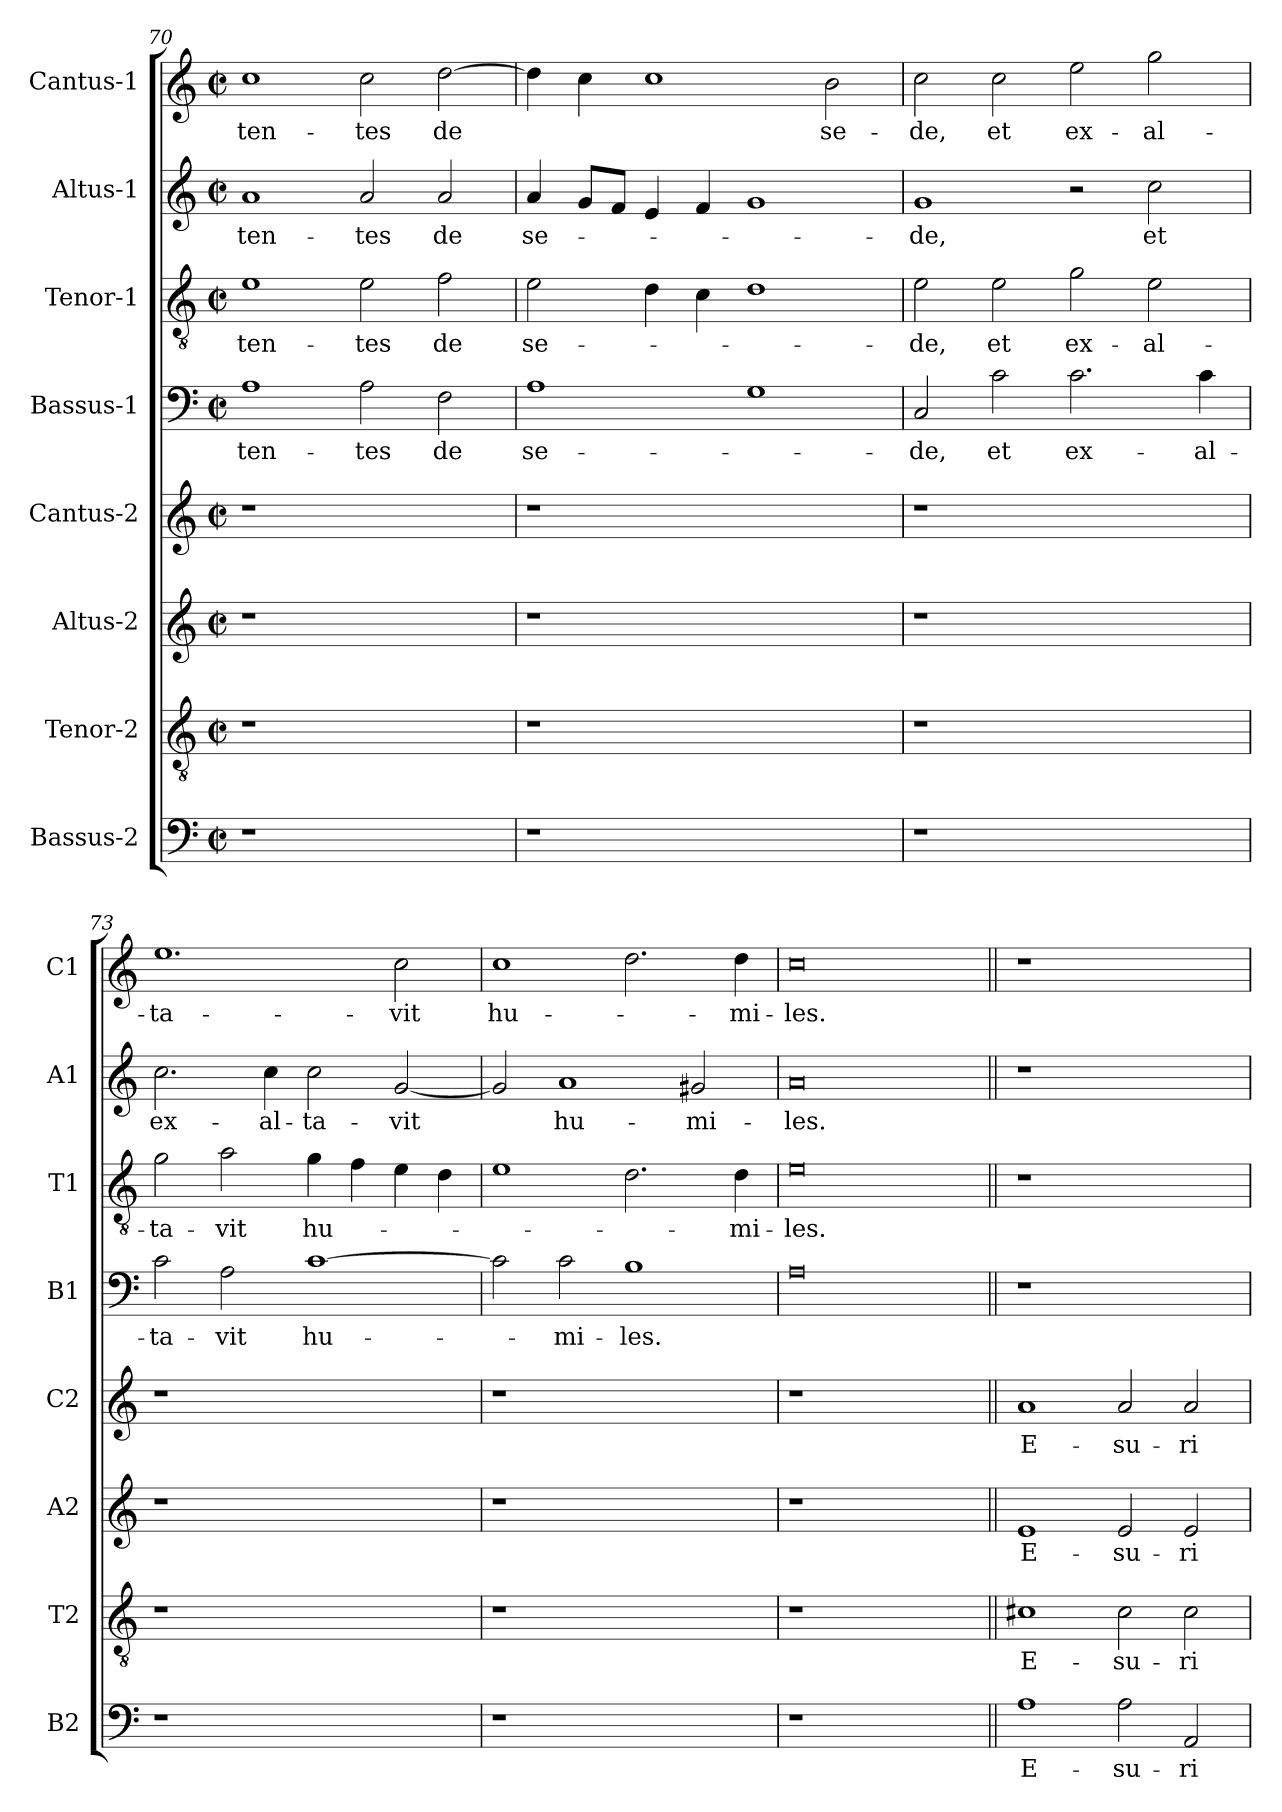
**kern	**text	**kern	**text	**kern	**text	**kern	**text	**kern	**text	**kern	**text	**kern	**text	**kern	**text
*part8	*part8	*part7	*part7	*part6	*part6	*part5	*part5	*part4	*part4	*part3	*part3	*part2	*part2	*part1	*part1
*staff8	*staff8	*staff7	*staff7	*staff6	*staff6	*staff5	*staff5	*staff4	*staff4	*staff3	*staff3	*staff2	*staff2	*staff1	*staff1
*I"Bassus-2	*	*I"Tenor-2	*	*I"Altus-2	*	*I"Cantus-2	*	*I"Bassus-1	*	*I"Tenor-1	*	*I"Altus-1	*	*I"Cantus-1	*
*I'B2	*	*I'T2	*	*I'A2	*	*I'C2	*	*I'B1	*	*I'T1	*	*I'A1	*	*I'C1	*
*clefF4	*	*clefGv2	*	*clefG2	*	*clefG2	*	*clefF4	*	*clefGv2	*	*clefG2	*	*clefG2	*
*k[]	*	*k[]	*	*k[]	*	*k[]	*	*k[]	*	*k[]	*	*k[]	*	*k[]	*
*C:	*	*C:	*	*C:	*	*C:	*	*C:	*	*C:	*	*C:	*	*C:	*
*M2/2	*	*M2/2	*	*M2/2	*	*M2/2	*	*M2/2	*	*M2/2	*	*M2/2	*	*M2/2	*
*met(c|)	*	*met(c|)	*	*met(c|)	*	*met(c|)	*	*met(c|)	*	*met(c|)	*	*met(c|)	*	*met(c|)	*
=70	=70	=70	=70	=70	=70	=70	=70	=70	=70	=70	=70	=70	=70	=70	=70
!	!	!	!	!	!	!	!	!	!LO:LY:b	!	!	!	!	!	!
!	!	!	!	!	!	!	!	!	!	!	!LO:LY:b	!	!	!	!
!	!	!	!	!	!	!	!	!	!	!	!	!	!LO:LY:b	!	!
!	!	!	!	!	!	!	!	!	!	!	!	!	!	!	!LO:LY:b
1r	.	1r	.	1r	.	1r	.	1A	-ten-	1e	-ten-	1a	-ten-	1cc	-ten-
!	!	!	!	!	!	!	!	!	!LO:LY:b	!	!	!	!	!	!
!	!	!	!	!	!	!	!	!	!	!	!LO:LY:b	!	!	!	!
!	!	!	!	!	!	!	!	!	!	!	!	!	!LO:LY:b	!	!
!	!	!	!	!	!	!	!	!	!	!	!	!	!	!	!LO:LY:b
1ryy	.	1ryy	.	1ryy	.	1ryy	.	2A\	-tes	2e\	-tes	2a/	-tes	2cc\	-tes
!	!	!	!	!	!	!	!	!	!LO:LY:b	!	!	!	!	!	!
!	!	!	!	!	!	!	!	!	!	!	!LO:LY:b	!	!	!	!
!	!	!	!	!	!	!	!	!	!	!	!	!	!LO:LY:b	!	!
!	!	!	!	!	!	!	!	!	!	!	!	!	!	!	!LO:LY:b
.	.	.	.	.	.	.	.	2F\	de	2f\	de	2a/	de	[2dd\	de
=71	=71	=71	=71	=71	=71	=71	=71	=71	=71	=71	=71	=71	=71	=71	=71
!	!	!	!	!	!	!	!	!	!LO:LY:b	!	!	!	!	!	!
!	!	!	!	!	!	!	!	!	!	!	!LO:LY:b	!	!	!	!
!	!	!	!	!	!	!	!	!	!	!	!	!	!LO:LY:b	!	!
1r	.	1r	.	1r	.	1r	.	1A	se-	2e\	se-	4a/	se-	4dd\]	.
.	.	.	.	.	.	.	.	.	.	.	.	8g/L	.	4cc\	.
.	.	.	.	.	.	.	.	.	.	.	.	8f/J	.	.	.
.	.	.	.	.	.	.	.	.	.	4d\	.	4e/	.	1cc	.
.	.	.	.	.	.	.	.	.	.	4c\	.	4f/	.	.	.
1ryy	.	1ryy	.	1ryy	.	1ryy	.	1G	.	1d	.	1g	.	.	.
!	!	!	!	!	!	!	!	!	!	!	!	!	!	!	!LO:LY:b
.	.	.	.	.	.	.	.	.	.	.	.	.	.	2b\	se-
=72	=72	=72	=72	=72	=72	=72	=72	=72	=72	=72	=72	=72	=72	=72	=72
!	!	!	!	!	!	!	!	!	!LO:LY:b	!	!	!	!	!	!
!	!	!	!	!	!	!	!	!	!	!	!LO:LY:b	!	!	!	!
!	!	!	!	!	!	!	!	!	!	!	!	!	!LO:LY:b	!	!
!	!	!	!	!	!	!	!	!	!	!	!	!	!	!	!LO:LY:b
1r	.	1r	.	1r	.	1r	.	2C/	-de,	2e\	-de,	1g	-de,	2cc\	-de,
!	!	!	!	!	!	!	!	!	!LO:LY:b	!	!	!	!	!	!
!	!	!	!	!	!	!	!	!	!	!	!LO:LY:b	!	!	!	!
!	!	!	!	!	!	!	!	!	!	!	!	!	!	!	!LO:LY:b
.	.	.	.	.	.	.	.	2c\	et	2e\	et	.	.	2cc\	et
!	!	!	!	!	!	!	!	!	!LO:LY:b	!	!	!	!	!	!
!	!	!	!	!	!	!	!	!	!	!	!LO:LY:b	!	!	!	!
!	!	!	!	!	!	!	!	!	!	!	!	!	!	!	!LO:LY:b
1ryy	.	1ryy	.	1ryy	.	1ryy	.	2.c\	ex-	2g\	ex-	2r	.	2ee\	ex-
!	!	!	!	!	!	!	!	!	!	!	!LO:LY:b	!	!	!	!
!	!	!	!	!	!	!	!	!	!	!	!	!	!LO:LY:b	!	!
!	!	!	!	!	!	!	!	!	!	!	!	!	!	!	!LO:LY:b
.	.	.	.	.	.	.	.	.	.	2e\	-al-	2cc\	et	2gg\	-al-
!	!	!	!	!	!	!	!	!	!LO:LY:b	!	!	!	!	!	!
.	.	.	.	.	.	.	.	4c\	-al-	.	.	.	.	.	.
=73	=73	=73	=73	=73	=73	=73	=73	=73	=73	=73	=73	=73	=73	=73	=73
!	!	!	!	!	!	!	!	!	!LO:LY:b	!	!	!	!	!	!
!	!	!	!	!	!	!	!	!	!	!	!LO:LY:b	!	!	!	!
!	!	!	!	!	!	!	!	!	!	!	!	!	!LO:LY:b	!	!
!	!	!	!	!	!	!	!	!	!	!	!	!	!	!	!LO:LY:b
1r	.	1r	.	1r	.	1r	.	2c\	-ta-	2g\	-ta-	2.cc\	ex-	1.ee	-ta-
!	!	!	!	!	!	!	!	!	!LO:LY:b	!	!	!	!	!	!
!	!	!	!	!	!	!	!	!	!	!	!LO:LY:b	!	!	!	!
.	.	.	.	.	.	.	.	2A\	-vit	2a\	-vit	.	.	.	.
!	!	!	!	!	!	!	!	!	!	!	!	!	!LO:LY:b	!	!
.	.	.	.	.	.	.	.	.	.	.	.	4cc\	-al-	.	.
!	!	!	!	!	!	!	!	!	!LO:LY:b	!	!	!	!	!	!
!	!	!	!	!	!	!	!	!	!	!	!LO:LY:b	!	!	!	!
!	!	!	!	!	!	!	!	!	!	!	!	!	!LO:LY:b	!	!
1ryy	.	1ryy	.	1ryy	.	1ryy	.	[1c	hu-	4g\	hu-	2cc\	-ta-	.	.
.	.	.	.	.	.	.	.	.	.	4f\	.	.	.	.	.
!	!	!	!	!	!	!	!	!	!	!	!	!	!LO:LY:b	!	!
!	!	!	!	!	!	!	!	!	!	!	!	!	!	!	!LO:LY:b
.	.	.	.	.	.	.	.	.	.	4e\	.	[2g/	-vit	2cc\	-vit
.	.	.	.	.	.	.	.	.	.	4d\	.	.	.	.	.
=74	=74	=74	=74	=74	=74	=74	=74	=74	=74	=74	=74	=74	=74	=74	=74
!	!	!	!	!	!	!	!	!	!	!	!	!	!	!	!LO:LY:b
1r	.	1r	.	1r	.	1r	.	2c\]	.	1e	.	2g/]	.	1cc	hu-
!	!	!	!	!	!	!	!	!	!LO:LY:b	!	!	!	!	!	!
!	!	!	!	!	!	!	!	!	!	!	!	!	!LO:LY:b	!	!
.	.	.	.	.	.	.	.	2c\	-mi-	.	.	1a	hu-	.	.
!	!	!	!	!	!	!	!	!	!LO:LY:b	!	!	!	!	!	!
1ryy	.	1ryy	.	1ryy	.	1ryy	.	1B	-les.	2.d\	.	.	.	2.dd\	.
!	!	!	!	!	!	!	!	!	!	!	!	!	!LO:LY:b	!	!
.	.	.	.	.	.	.	.	.	.	.	.	2g#X/	-mi-	.	.
!	!	!	!	!	!	!	!	!	!	!	!LO:LY:b	!	!	!	!
!	!	!	!	!	!	!	!	!	!	!	!	!	!	!	!LO:LY:b
.	.	.	.	.	.	.	.	.	.	4d\	-mi-	.	.	4dd\	-mi-
=75	=75	=75	=75	=75	=75	=75	=75	=75	=75	=75	=75	=75	=75	=75	=75
!	!	!	!	!	!	!	!	!	!	!	!LO:LY:b	!	!	!	!
!	!	!	!	!	!	!	!	!	!	!	!	!	!LO:LY:b	!	!
!	!	!	!	!	!	!	!	!	!	!	!	!	!	!	!LO:LY:b
1r	.	1r	.	1r	.	1r	.	0A	.	0e	-les.	0a	-les.	0cc	-les.
1ryy	.	1ryy	.	1ryy	.	1ryy	.	.	.	.	.	.	.	.	.
!!LO:LB:g=z
=76||	=76||	=76||	=76||	=76||	=76||	=76||	=76||	=76||	=76||	=76||	=76||	=76||	=76||	=76||	=76||
!	!LO:LY:b	!	!	!	!	!	!	!	!	!	!	!	!	!	!
!	!	!	!LO:LY:b	!	!	!	!	!	!	!	!	!	!	!	!
!	!	!	!	!	!LO:LY:b	!	!	!	!	!	!	!	!	!	!
!	!	!	!	!	!	!	!LO:LY:b	!	!	!	!	!	!	!	!
1A	E-	1c#X	E-	1e	E-	1a	E-	1r	.	1r	.	1r	.	1r	.
!	!LO:LY:b	!	!	!	!	!	!	!	!	!	!	!	!	!	!
!	!	!	!LO:LY:b	!	!	!	!	!	!	!	!	!	!	!	!
!	!	!	!	!	!LO:LY:b	!	!	!	!	!	!	!	!	!	!
!	!	!	!	!	!	!	!LO:LY:b	!	!	!	!	!	!	!	!
2A\	-su-	2c#\	-su-	2e/	-su-	2a/	-su-	1ryy	.	1ryy	.	1ryy	.	1ryy	.
!	!LO:LY:b	!	!	!	!	!	!	!	!	!	!	!	!	!	!
!	!	!	!LO:LY:b	!	!	!	!	!	!	!	!	!	!	!	!
!	!	!	!	!	!LO:LY:b	!	!	!	!	!	!	!	!	!	!
!	!	!	!	!	!	!	!LO:LY:b	!	!	!	!	!	!	!	!
2AA/	-ri-	2c#\	-ri-	2e/	-ri-	2a/	-ri-	.	.	.	.	.	.	.	.
=	=	=	=	=	=	=	=	=	=	=	=	=	=	=	=
*-	*-	*-	*-	*-	*-	*-	*-	*-	*-	*-	*-	*-	*-	*-	*-
